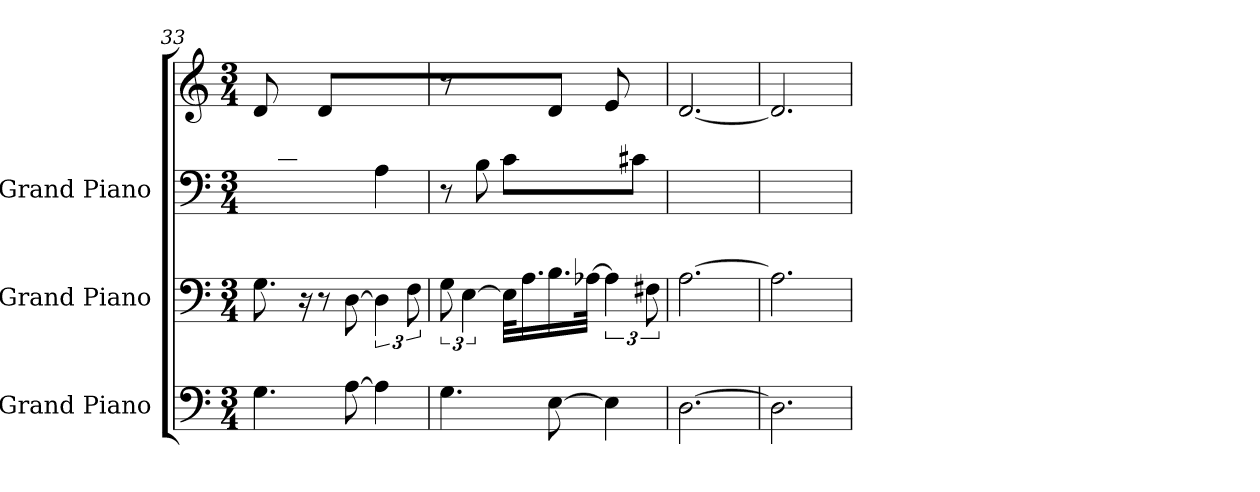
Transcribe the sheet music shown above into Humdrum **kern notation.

**kern	**kern	**kern	**kern
*part3	*part2	*part1	*part1
*staff4	*staff3	*staff2	*staff1
*I"Grand Piano	*I"Grand Piano	*I"Grand Piano	*
*clefF4	*clefF4	*clefF4	*clefG2
*k[]	*k[]	*k[]	*k[]
*C:	*C:	*C:	*C:
*M3/4	*M3/4	*M3/4	*M3/4
=33	=33	=33	=33
4.G	8.G	8ryy	8dL
.	.	8cJ	8ryy
.	16r	.	.
.	8r	8ryy	8dL
[8A	[8D	8BJ	4.ryy
4A]	6D]	4A	.
.	12F	.	.
=34	=34	=34	=34
4.G	12G	8r	8r
.	[6E	.	.
.	.	8B	4ryy
.	32EKLL]	8cL	.
.	16.A	.	.
[8E	16.B	4ryy	8dJ
.	[32A-XJJk	.	.
4E]	6A-]	.	8eL
.	.	8c#XJ	8ryy
.	12F#X	.	.
=35	=35	=35	=35
[2.D	[2.A	2.ryy	[2.d
=36	=36	=36	=36
2.D]	2.A]	2.ryy	2.d]
=	=	=	=
*-	*-	*-	*-
